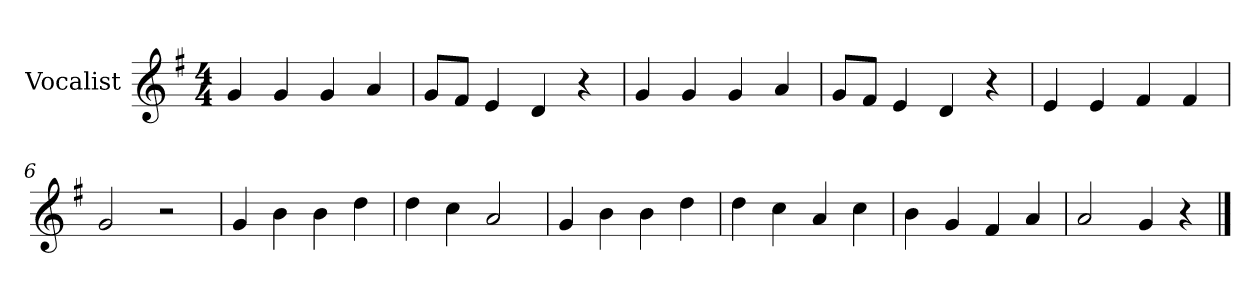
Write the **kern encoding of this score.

**kern
*part1
*staff1
*I"Vocalist
*k[f#]
*G:
*M4/4
=1
4g
4g
4g
4a
=2
8gL
8f#J
4e
4d
4r
=3
4g
4g
4g
4a
=4
8gL
8f#J
4e
4d
4r
=5
4e
4e
4f#
4f#
=6
2g
2r
=7
4g
4b
4b
4dd
=8
4dd
4cc
2a
=9
4g
4b
4b
4dd
=10
4dd
4cc
4a
4cc
=11
4b
4g
4f#
4a
=12
2a
4g
4r
==
*-
